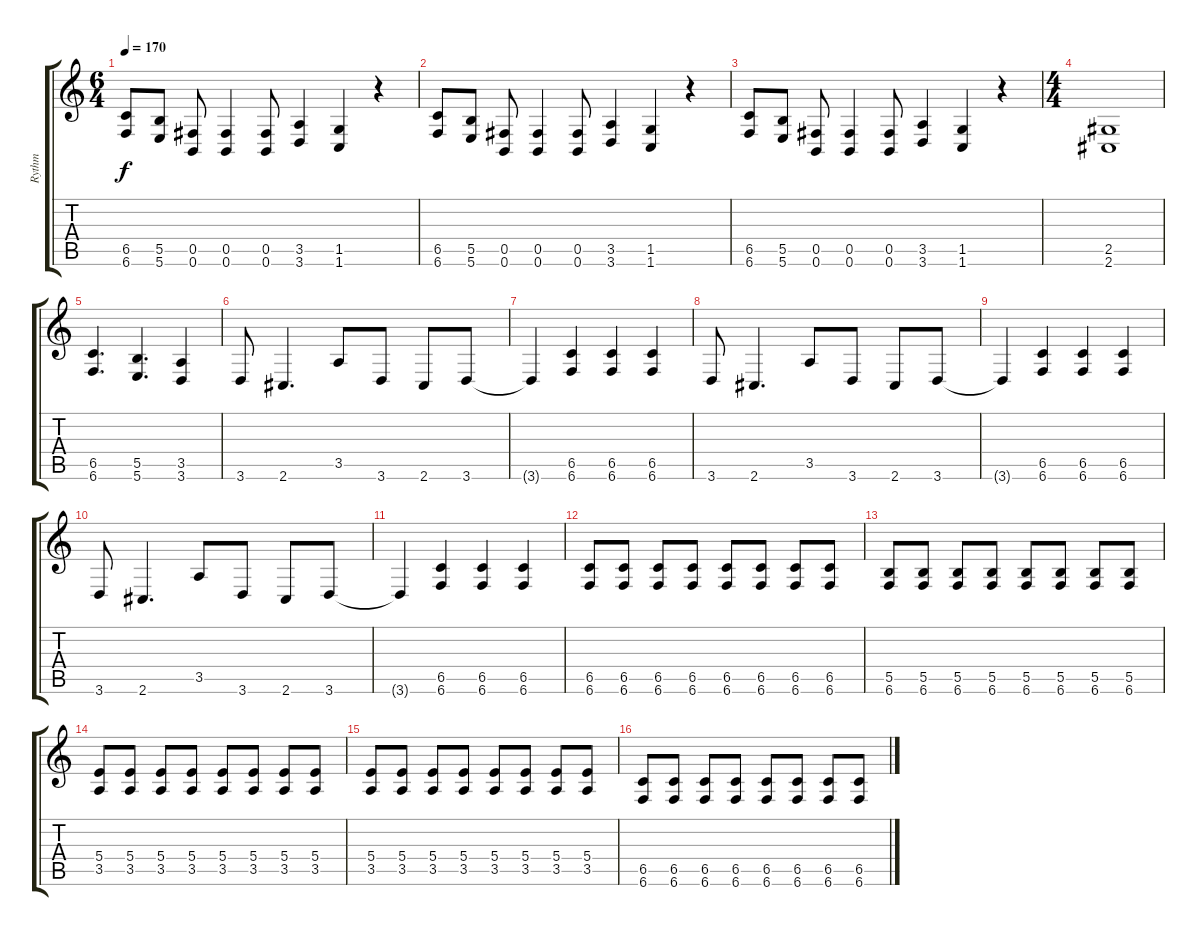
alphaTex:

\track ("Rythm" "Rythm") {instrument overdrivenguitar}
\staff {score tabs}
\tuning (Db4 Ab3 E3 B2 Gb2 B1) {hide}
\ts (6 4)
\tempo 170
\clef g2
\ks c
(6.5 6.6).8{dy f} (5.5 5.6).8 (0.5 0.6).8 (0.5 0.6).4 (0.5 0.6).8 (3.5 3.6).4 (1.5 1.6).4 r.4 |
(6.5 6.6).8 (5.5 5.6).8 (0.5 0.6).8 (0.5 0.6).4 (0.5 0.6).8 (3.5 3.6).4 (1.5 1.6).4 r.4 |
(6.5 6.6).8 (5.5 5.6).8 (0.5 0.6).8 (0.5 0.6).4 (0.5 0.6).8 (3.5 3.6).4 (1.5 1.6).4 r.4 |
\ts (4 4)
(2.5 2.6).1 |
(6.5 6.6).4{d} (5.5 5.6).4{d} (3.5 3.6).4 |
3.6.8 2.6.4{d} 3.5.8 3.6.8 2.6.8 3.6.8 |
3.6{t}.4 (6.5 6.6).4 (6.5 6.6).4 (6.5 6.6).4 |
3.6.8 2.6.4{d} 3.5.8 3.6.8 2.6.8 3.6.8 |
3.6{t}.4 (6.5 6.6).4 (6.5 6.6).4 (6.5 6.6).4 |
3.6.8 2.6.4{d} 3.5.8 3.6.8 2.6.8 3.6.8 |
3.6{t}.4 (6.5 6.6).4 (6.5 6.6).4 (6.5 6.6).4 |
(6.5 6.6).8 (6.5 6.6).8 (6.5 6.6).8 (6.5 6.6).8 (6.5 6.6).8 (6.5 6.6).8 (6.5 6.6).8 (6.5 6.6).8 |
(5.5 6.6).8 (5.5 6.6).8 (5.5 6.6).8 (5.5 6.6).8 (5.5 6.6).8 (5.5 6.6).8 (5.5 6.6).8 (5.5 6.6).8 |
(5.4 3.5).8 (5.4 3.5).8 (5.4 3.5).8 (5.4 3.5).8 (5.4 3.5).8 (5.4 3.5).8 (5.4 3.5).8 (5.4 3.5).8 |
(5.4 3.5).8 (5.4 3.5).8 (5.4 3.5).8 (5.4 3.5).8 (5.4 3.5).8 (5.4 3.5).8 (5.4 3.5).8 (5.4 3.5).8 |
(6.5 6.6).8 (6.5 6.6).8 (6.5 6.6).8 (6.5 6.6).8 (6.5 6.6).8 (6.5 6.6).8 (6.5 6.6).8 (6.5 6.6).8
